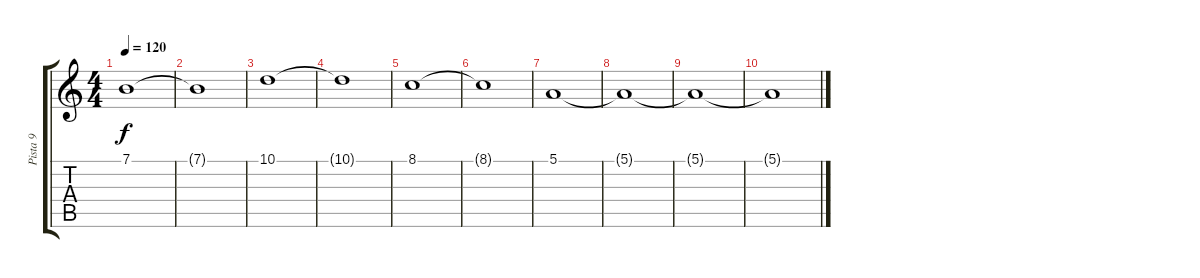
\track ("Pista 9" "Pista 9") {instrument pad2warm}
\staff {score tabs}
\tuning (E4 B3 G3 D3 A2 E2) {hide}
\ts (4 4)
\tempo 120
\clef g2
\ks c
7.1.1{dy f} |
7.1{t}.1 |
10.1.1 |
10.1{t}.1 |
8.1.1 |
8.1{t}.1 |
5.1.1 |
5.1{t}.1 |
5.1{t}.1 |
5.1{t}.1
